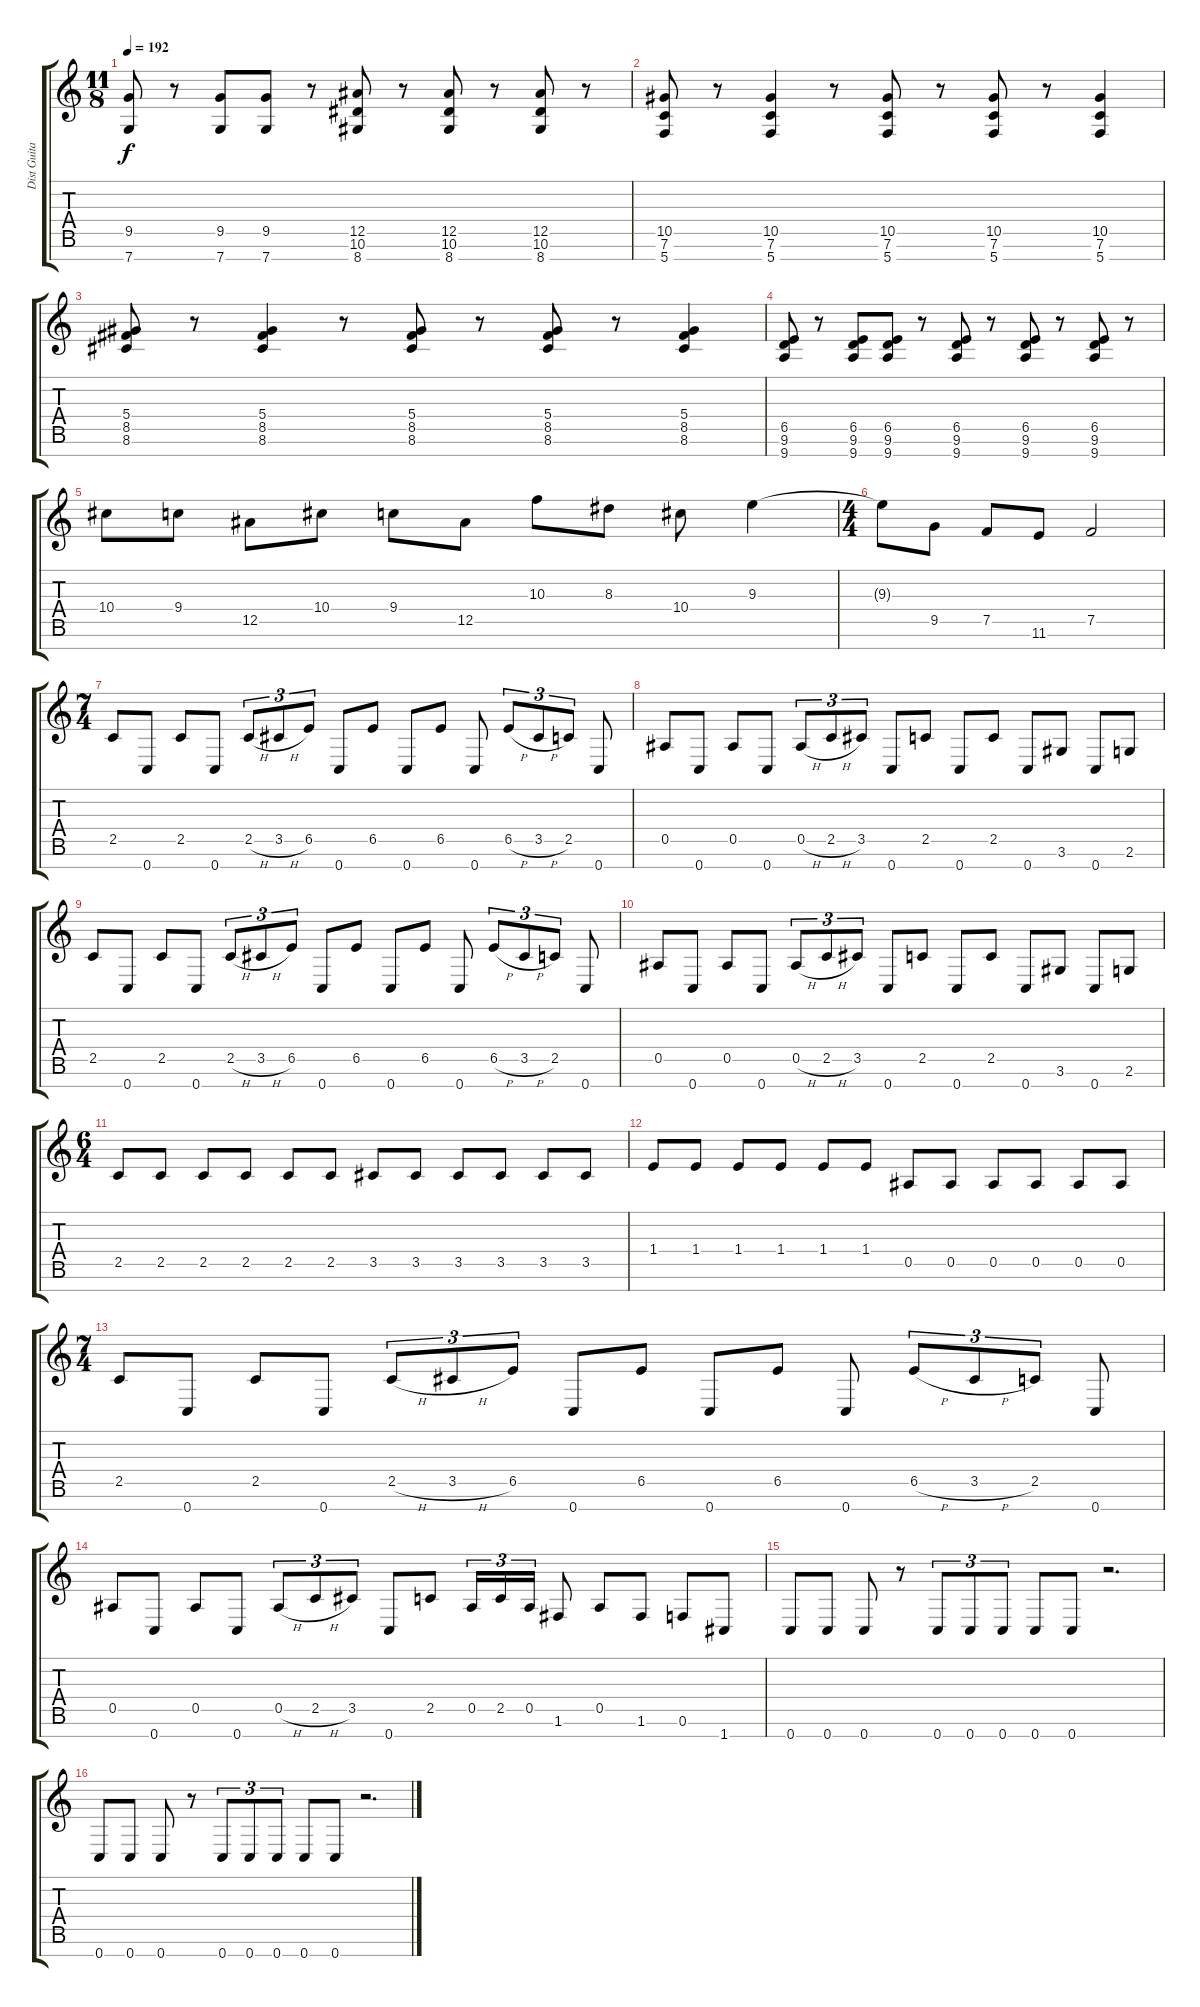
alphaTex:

\track ("Dist Guitar 2" "Dist Guita") {instrument distortionguitar}
\staff {score tabs}
\tuning (F4 C4 G3 Eb3 Bb2 F2 C2) {hide}
\ts (11 8)
\tempo 192
\clef g2
\ks c
(9.5 7.7).8{dy f} r.8 (9.5 7.7).8 (9.5 7.7).8 r.8 (12.5 10.6 8.7).8 r.8 (12.5 10.6 8.7).8 r.8 (12.5 10.6 8.7).8 r.8 |
(10.5 7.6 5.7).8 r.8 (10.5 7.6 5.7).4 r.8 (10.5 7.6 5.7).8 r.8 (10.5 7.6 5.7).8 r.8 (10.5 7.6 5.7).4 |
(5.4 8.5 8.6).8 r.8 (5.4 8.5 8.6).4 r.8 (5.4 8.5 8.6).8 r.8 (5.4 8.5 8.6).8 r.8 (5.4 8.5 8.6).4 |
(6.5 9.6 9.7).8 r.8 (6.5 9.6 9.7).8 (6.5 9.6 9.7).8 r.8 (6.5 9.6 9.7).8 r.8 (6.5 9.6 9.7).8 r.8 (6.5 9.6 9.7).8 r.8 |
10.4.8 9.4.8 12.5.8 10.4.8 9.4.8 12.5.8 10.3.8 8.3.8 10.4.8 9.3.4 |
\ts (4 4)
9.3{t}.8 9.5.8 7.5.8 11.6.8 7.5.2 |
\ts (7 4)
2.5.8 0.7.8 2.5.8 0.7.8 2.5{h}.8{tu (3 2)} 3.5{h}.8{tu (3 2)} 6.5.8{tu (3 2)} 0.7.8 6.5.8 0.7.8 6.5.8 0.7.8 6.5{h}.8{tu (3 2)} 3.5{h}.8{tu (3 2)} 2.5.8{tu (3 2)} 0.7.8 |
0.5.8 0.7.8 0.5.8 0.7.8 0.5{h}.8{tu (3 2)} 2.5{h}.8{tu (3 2)} 3.5.8{tu (3 2)} 0.7.8 2.5.8 0.7.8 2.5.8 0.7.8 3.6.8 0.7.8 2.6.8 |
2.5.8 0.7.8 2.5.8 0.7.8 2.5{h}.8{tu (3 2)} 3.5{h}.8{tu (3 2)} 6.5.8{tu (3 2)} 0.7.8 6.5.8 0.7.8 6.5.8 0.7.8 6.5{h}.8{tu (3 2)} 3.5{h}.8{tu (3 2)} 2.5.8{tu (3 2)} 0.7.8 |
0.5.8 0.7.8 0.5.8 0.7.8 0.5{h}.8{tu (3 2)} 2.5{h}.8{tu (3 2)} 3.5.8{tu (3 2)} 0.7.8 2.5.8 0.7.8 2.5.8 0.7.8 3.6.8 0.7.8 2.6.8 |
\ts (6 4)
2.5.8 2.5.8 2.5.8 2.5.8 2.5.8 2.5.8 3.5.8 3.5.8 3.5.8 3.5.8 3.5.8 3.5.8 |
1.4.8 1.4.8 1.4.8 1.4.8 1.4.8 1.4.8 0.5.8 0.5.8 0.5.8 0.5.8 0.5.8 0.5.8 |
\ts (7 4)
2.5.8 0.7.8 2.5.8 0.7.8 2.5{h}.8{tu (3 2)} 3.5{h}.8{tu (3 2)} 6.5.8{tu (3 2)} 0.7.8 6.5.8 0.7.8 6.5.8 0.7.8 6.5{h}.8{tu (3 2)} 3.5{h}.8{tu (3 2)} 2.5.8{tu (3 2)} 0.7.8 |
0.5.8 0.7.8 0.5.8 0.7.8 0.5{h}.8{tu (3 2)} 2.5{h}.8{tu (3 2)} 3.5.8{tu (3 2)} 0.7.8 2.5.8 0.5.16{tu (3 2)} 2.5.16{tu (3 2)} 0.5.16{tu (3 2)} 1.6.8 0.5.8 1.6.8 0.6.8 1.7.8 |
0.7.8 0.7.8 0.7.8 r.8 0.7.8{tu (3 2)} 0.7.8{tu (3 2)} 0.7.8{tu (3 2)} 0.7.8 0.7.8 r.2{d} |
0.7.8 0.7.8 0.7.8 r.8 0.7.8{tu (3 2)} 0.7.8{tu (3 2)} 0.7.8{tu (3 2)} 0.7.8 0.7.8 r.2{d}
